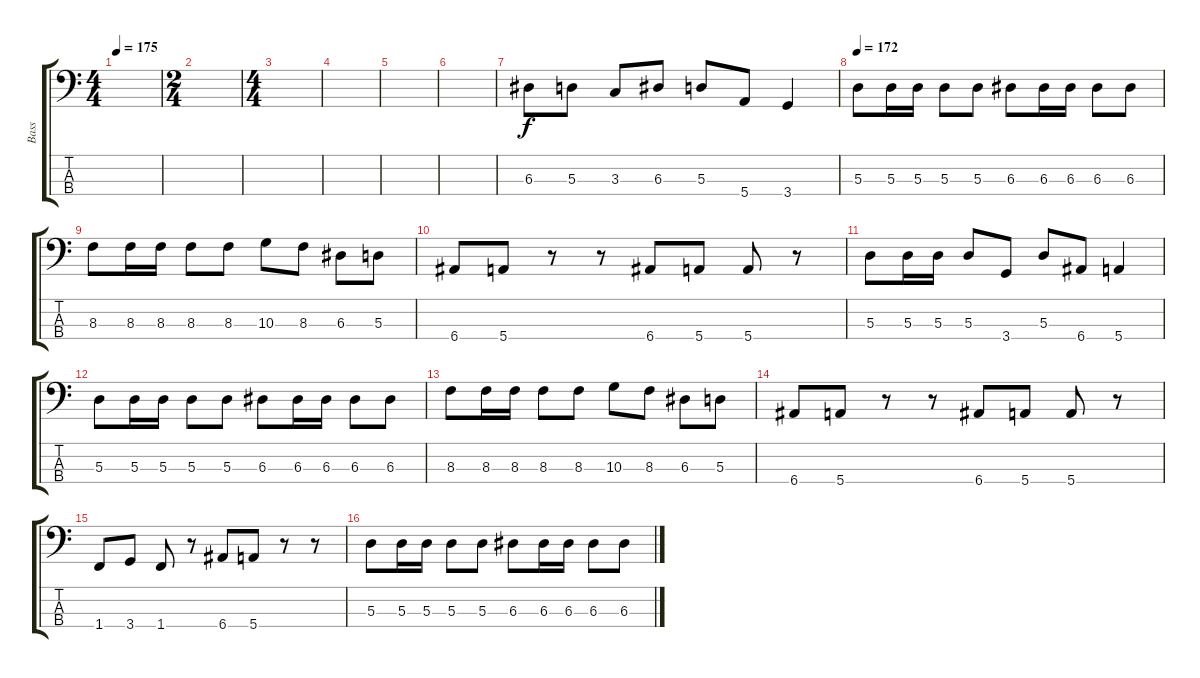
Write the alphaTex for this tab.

\track ("Bass" "Bass") {instrument electricbasspick}
\staff {score tabs}
\tuning (G2 D2 A1 E1) {hide}
\ts (4 4)
\tempo 175
\tempo 120
\tempo 175
\clef f4
\ks c
|
\ts (2 4)
|
\ts (4 4)
|
|
|
|
6.3.8 5.3.8 3.3.8 6.3.8 5.3.8 5.4.8 3.4.4 |
\tempo 172
5.3.8 5.3.16 5.3.16 5.3.8 5.3.8 6.3.8 6.3.16 6.3.16 6.3.8 6.3.8 |
8.3.8 8.3.16 8.3.16 8.3.8 8.3.8 10.3.8 8.3.8 6.3.8 5.3.8 |
6.4.8 5.4.8 r.8 r.8 6.4.8 5.4.8 5.4.8 r.8 |
5.3.8 5.3.16 5.3.16 5.3.8 3.4.8 5.3.8 6.4.8 5.4.4 |
5.3.8 5.3.16 5.3.16 5.3.8 5.3.8 6.3.8 6.3.16 6.3.16 6.3.8 6.3.8 |
8.3.8 8.3.16 8.3.16 8.3.8 8.3.8 10.3.8 8.3.8 6.3.8 5.3.8 |
6.4.8 5.4.8 r.8 r.8 6.4.8 5.4.8 5.4.8 r.8 |
1.4.8 3.4.8 1.4.8 r.8 6.4.8 5.4.8 r.8 r.8 |
5.3.8 5.3.16 5.3.16 5.3.8 5.3.8 6.3.8 6.3.16 6.3.16 6.3.8 6.3.8
